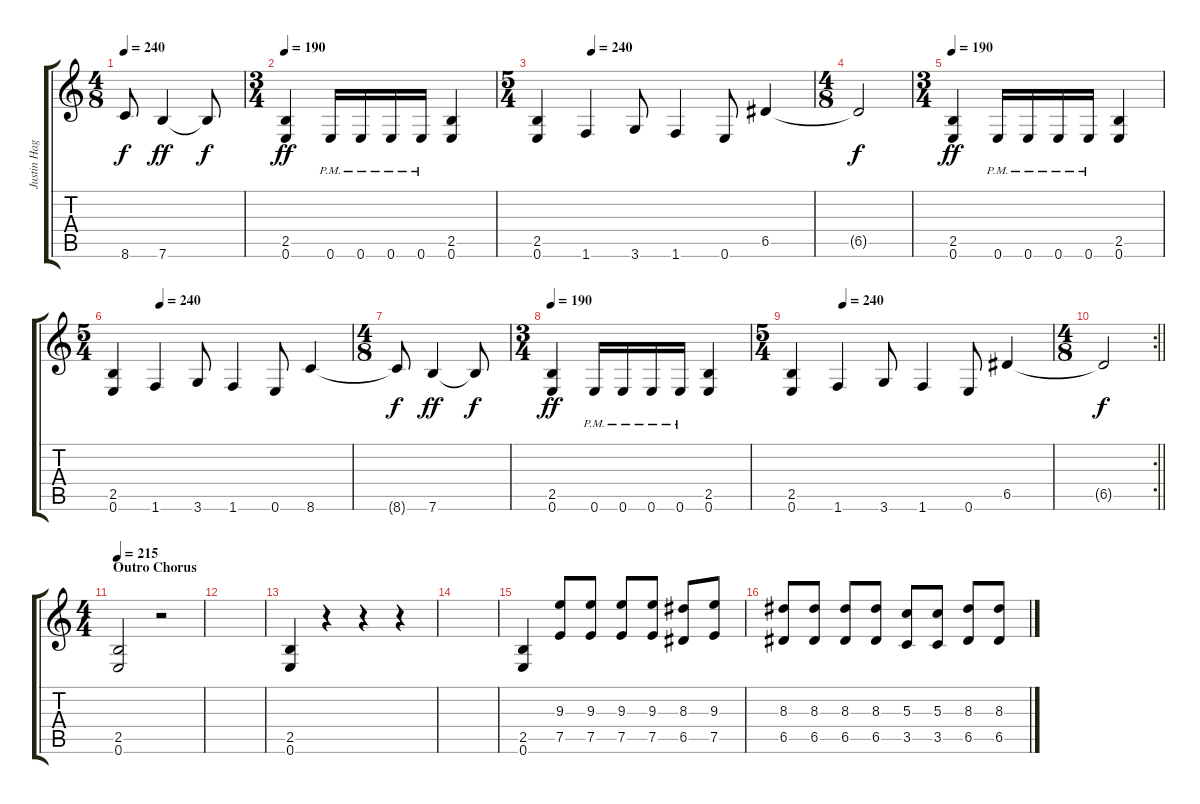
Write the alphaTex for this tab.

\track ("Justin Hagberg (3 Inches of Blood)" "Justin Hag") {instrument distortionguitar}
\staff {score tabs}
\tuning (E4 B3 G3 D3 A2 E2) {hide}
\ts (4 8)
\tempo 240
\clef g2
\ks c
8.6{t}.8{dy f} 7.6.4{dy ff} 7.6{t}.8{dy f} |
\ts (3 4)
\tempo 190
(2.5 0.6).4{dy ff volume 15} 0.6{pm}.16 0.6{pm}.16 0.6{pm}.16 0.6{pm}.16 (2.5 0.6).4 |
\ts (5 4)
\tempo (240 0.2)
(2.5 0.6).4 1.6.4 3.6.8 1.6.4 0.6.8 6.5.4 |
\ts (4 8)
6.5{t}.2{dy f} |
\ts (3 4)
\tempo 190
(2.5 0.6).4{dy ff volume 15} 0.6{pm}.16 0.6{pm}.16 0.6{pm}.16 0.6{pm}.16 (2.5 0.6).4 |
\ts (5 4)
\tempo (240 0.2)
(2.5 0.6).4 1.6.4 3.6.8 1.6.4 0.6.8 8.6.4 |
\ts (4 8)
8.6{t}.8{dy f} 7.6.4{dy ff} 7.6{t}.8{dy f} |
\ts (3 4)
\tempo 190
(2.5 0.6).4{dy ff volume 16} 0.6{pm}.16 0.6{pm}.16 0.6{pm}.16 0.6{pm}.16 (2.5 0.6).4 |
\ts (5 4)
\tempo (240 0.2)
(2.5 0.6).4 1.6.4 3.6.8 1.6.4 0.6.8 6.5.4 |
\rc 2
\ts (4 8)
\barLineRight lightlight
6.5{t}.2{dy f} |
\ts (4 4)
\section ("" "Outro Chorus")
\tempo 215
(2.5 0.6).2 r.2 |
|
(2.5 0.6).4 r.4 r.4 r.4 |
|
(2.5 0.6).4{volume 12} (9.3 7.5).8 (9.3 7.5).8 (9.3 7.5).8 (9.3 7.5).8 (8.3 6.5).8 (9.3 7.5).8 |
(8.3 6.5).8 (8.3 6.5).8 (8.3 6.5).8 (8.3 6.5).8 (5.3 3.5).8 (5.3 3.5).8 (8.3 6.5).8 (8.3 6.5).8
